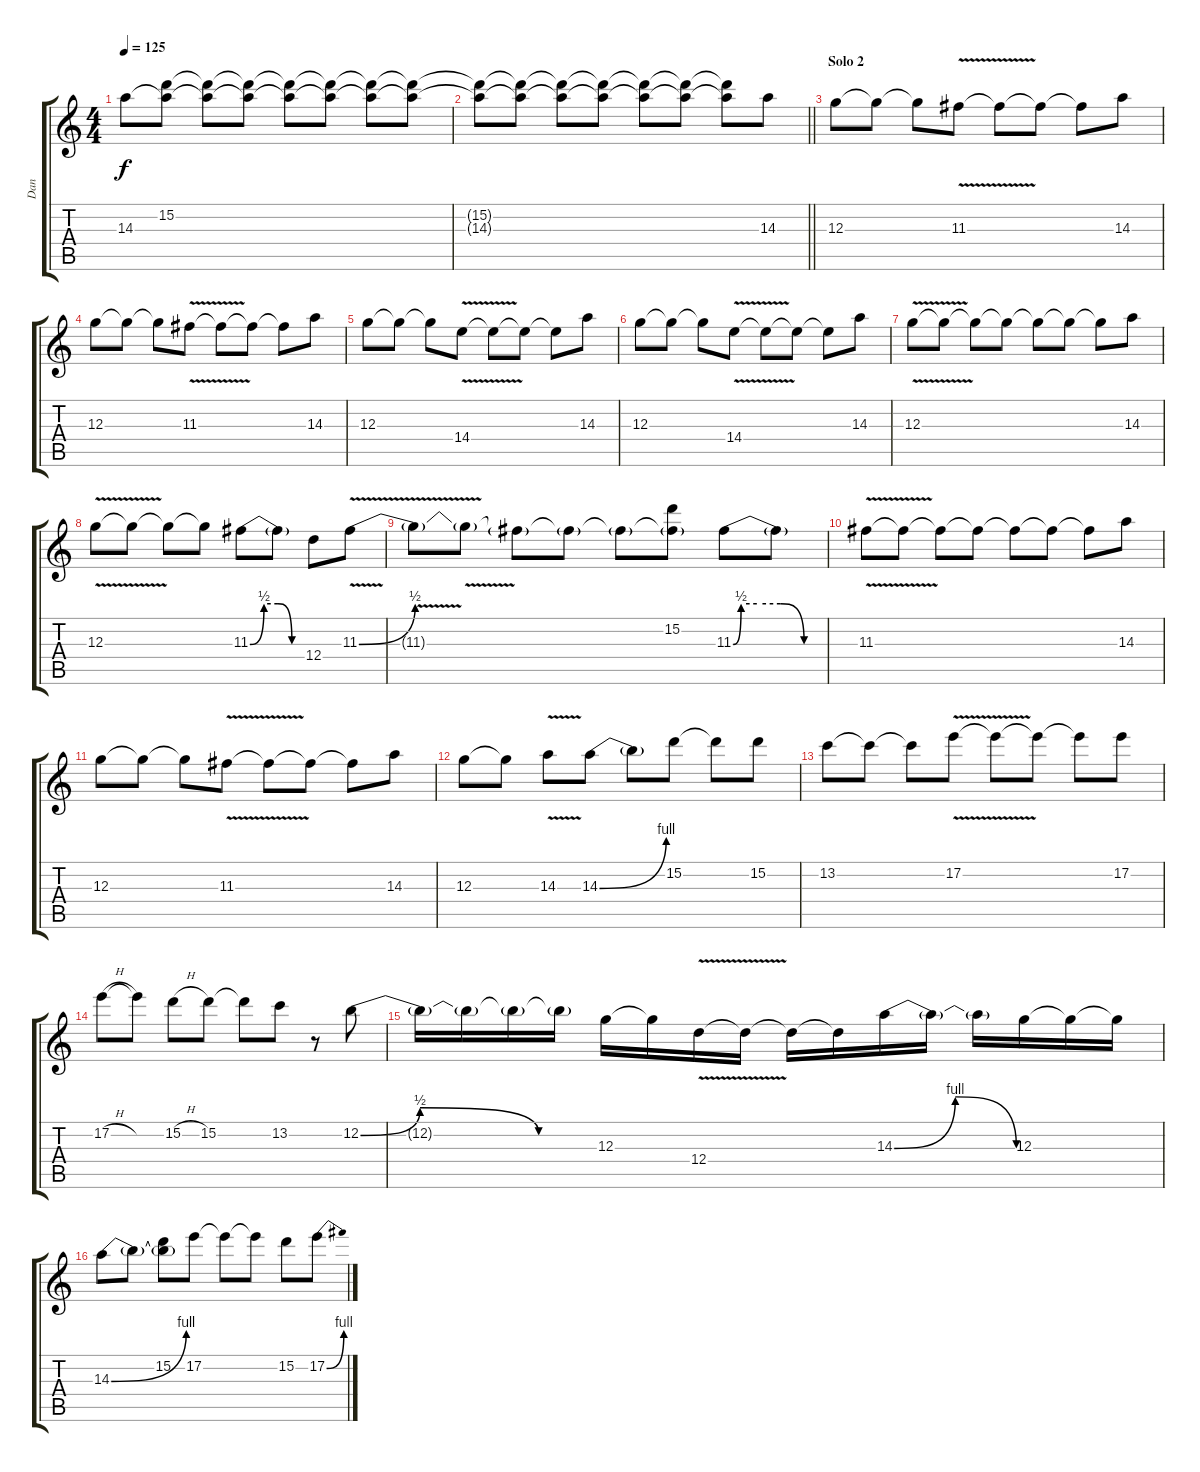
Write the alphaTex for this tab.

\track ("Dan" "Dan") {instrument distortionguitar}
\staff {score tabs}
\tuning (E4 B3 G3 D3 A2 E2) {hide}
\ts (4 4)
\tempo 125
\clef g2
\ks c
14.3.8{dy f} (15.2 14.3{t}).8 (15.2{t} 14.3{t}).8 (15.2{t} 14.3{t}).8 (15.2{t} 14.3{t}).8 (15.2{t} 14.3{t}).8 (15.2{t} 14.3{t}).8 (15.2{t} 14.3{t}).8 |
\barLineRight lightlight
(15.2{t} 14.3{t}).8 (15.2{t} 14.3{t}).8 (15.2{t} 14.3{t}).8 (15.2{t} 14.3{t}).8 (15.2{t} 14.3{t}).8 (15.2{t} 14.3{t}).8 (15.2{t} 14.3{t}).8 14.3.8 |
\section ("" "Solo 2")
12.3.8 12.3{t}.8 12.3{t}.8 11.3{v}.8 11.3{t}.8 11.3{t}.8 11.3{t}.8 14.3.8 |
12.3.8 12.3{t}.8 12.3{t}.8 11.3{v}.8 11.3{t}.8 11.3{t}.8 11.3{t}.8 14.3.8 |
12.3.8 12.3{t}.8 12.3{t}.8 14.4{v}.8 14.4{t}.8 14.4{t}.8 14.4{t}.8 14.3.8 |
12.3.8 12.3{t}.8 12.3{t}.8 14.4{v}.8 14.4{t}.8 14.4{t}.8 14.4{t}.8 14.3.8 |
12.3{v}.8 12.3{t}.8 12.3{t}.8 12.3{t}.8 12.3{t}.8 12.3{t}.8 12.3{t}.8 14.3.8 |
12.3{v}.8 12.3{t}.8 12.3{t}.8 12.3{t}.8 11.3{be (custom 0 0 15 2 30 2 45 0 60 0)}.8 11.3{t}.8 12.4.8 11.3{be (bend 0 0 60 2) v}.8 |
11.3{v t}.8 11.3{t}.8 11.3{t}.8 11.3{t}.8 11.3{t}.8 (15.2 11.3{t}).8 11.3{be (custom 0 0 5 2 15 2 30 2 45 0 60 0)}.8 11.3{t}.8 |
11.3{v}.8 11.3{t}.8 11.3{t}.8 11.3{t}.8 11.3{t}.8 11.3{t}.8 11.3{t}.8 14.3.8 |
12.3.8 12.3{t}.8 12.3{t}.8 11.3{v}.8 11.3{t}.8 11.3{t}.8 11.3{t}.8 14.3.8 |
12.3.8 12.3{t}.8 14.3{v}.8 14.3{be (bend 0 0 60 4)}.8 14.3{t}.8 15.2.8 15.2{t}.8 15.2.8 |
13.2.8 13.2{t}.8 13.2{t}.8 17.2{v}.8 17.2{t}.8 17.2{t}.8 17.2{t}.8 17.2.8 |
17.2{h}.8 17.2{t}.8 15.2{h}.8 15.2.8 15.2{t}.8 13.2.8 r.8 12.2{be (custom 0 0 15 2 45 0 60 0)}.8 |
12.2{t}.16 12.2{t}.16 12.2{t}.16 12.2{t}.16 12.3.16 12.3{t}.16 12.4{v}.16 12.4{t}.16 12.4{t}.16 12.4{t}.16 14.3{be (bendrelease 0 0 15 4 44 4 60 0)}.16 14.3{t}.16 14.3{t}.16 12.3.16 12.3{t}.16 12.3{t}.16 |
14.3{be (bend 0 0 60 4)}.8 14.3{t}.8 (15.2 14.3{t}).8 17.2.8 17.2{t}.8 17.2{t}.8 15.2.8 17.2{be (bend 0 0 60 4)}.8
